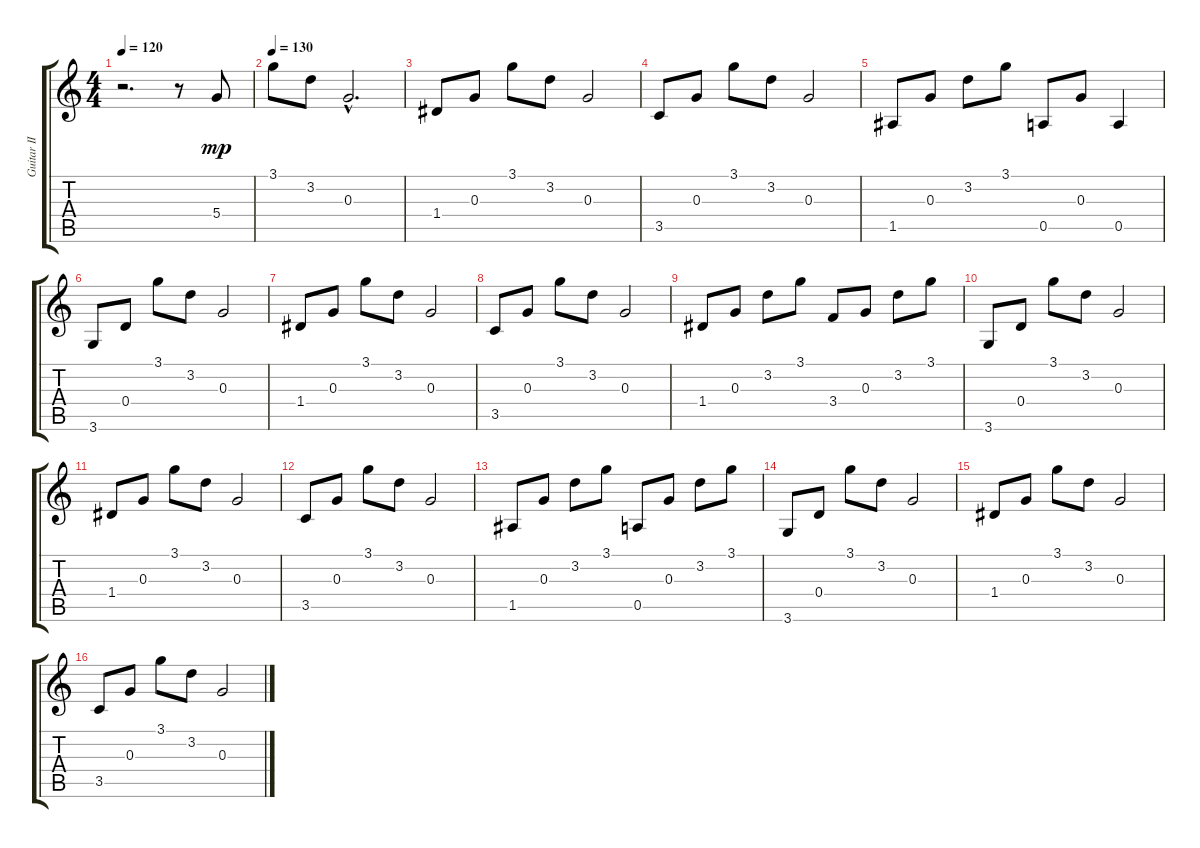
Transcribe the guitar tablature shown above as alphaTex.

\track ("Guitar II" "Guitar II") {instrument electricguitarclean}
\staff {score tabs}
\tuning (E4 B3 G3 D3 A2 E2) {hide}
\ts (4 4)
\tempo 120
\clef g2
\ks c
r.2{d dy mp instrument electricguitarclean} r.8 5.4.8 |
\tempo 130
3.1.8 3.2.8 0.3{hac}.2{d} |
1.4.8 0.3.8 3.1.8 3.2.8 0.3.2 |
3.5.8 0.3.8 3.1.8 3.2.8 0.3.2 |
1.5.8 0.3.8 3.2.8 3.1.8 0.5.8 0.3.8 0.5.4 |
3.6.8 0.4.8 3.1.8 3.2.8 0.3.2 |
1.4.8 0.3.8 3.1.8 3.2.8 0.3.2 |
3.5.8 0.3.8 3.1.8 3.2.8 0.3.2 |
1.4.8 0.3.8 3.2.8 3.1.8 3.4.8 0.3.8 3.2.8 3.1.8 |
3.6.8 0.4.8 3.1.8 3.2.8 0.3.2 |
1.4.8 0.3.8 3.1.8 3.2.8 0.3.2 |
3.5.8 0.3.8 3.1.8 3.2.8 0.3.2 |
1.5.8 0.3.8 3.2.8 3.1.8 0.5.8 0.3.8 3.2.8 3.1.8 |
3.6.8 0.4.8 3.1.8 3.2.8 0.3.2 |
1.4.8 0.3.8 3.1.8 3.2.8 0.3.2 |
3.5.8 0.3.8 3.1.8 3.2.8 0.3.2
